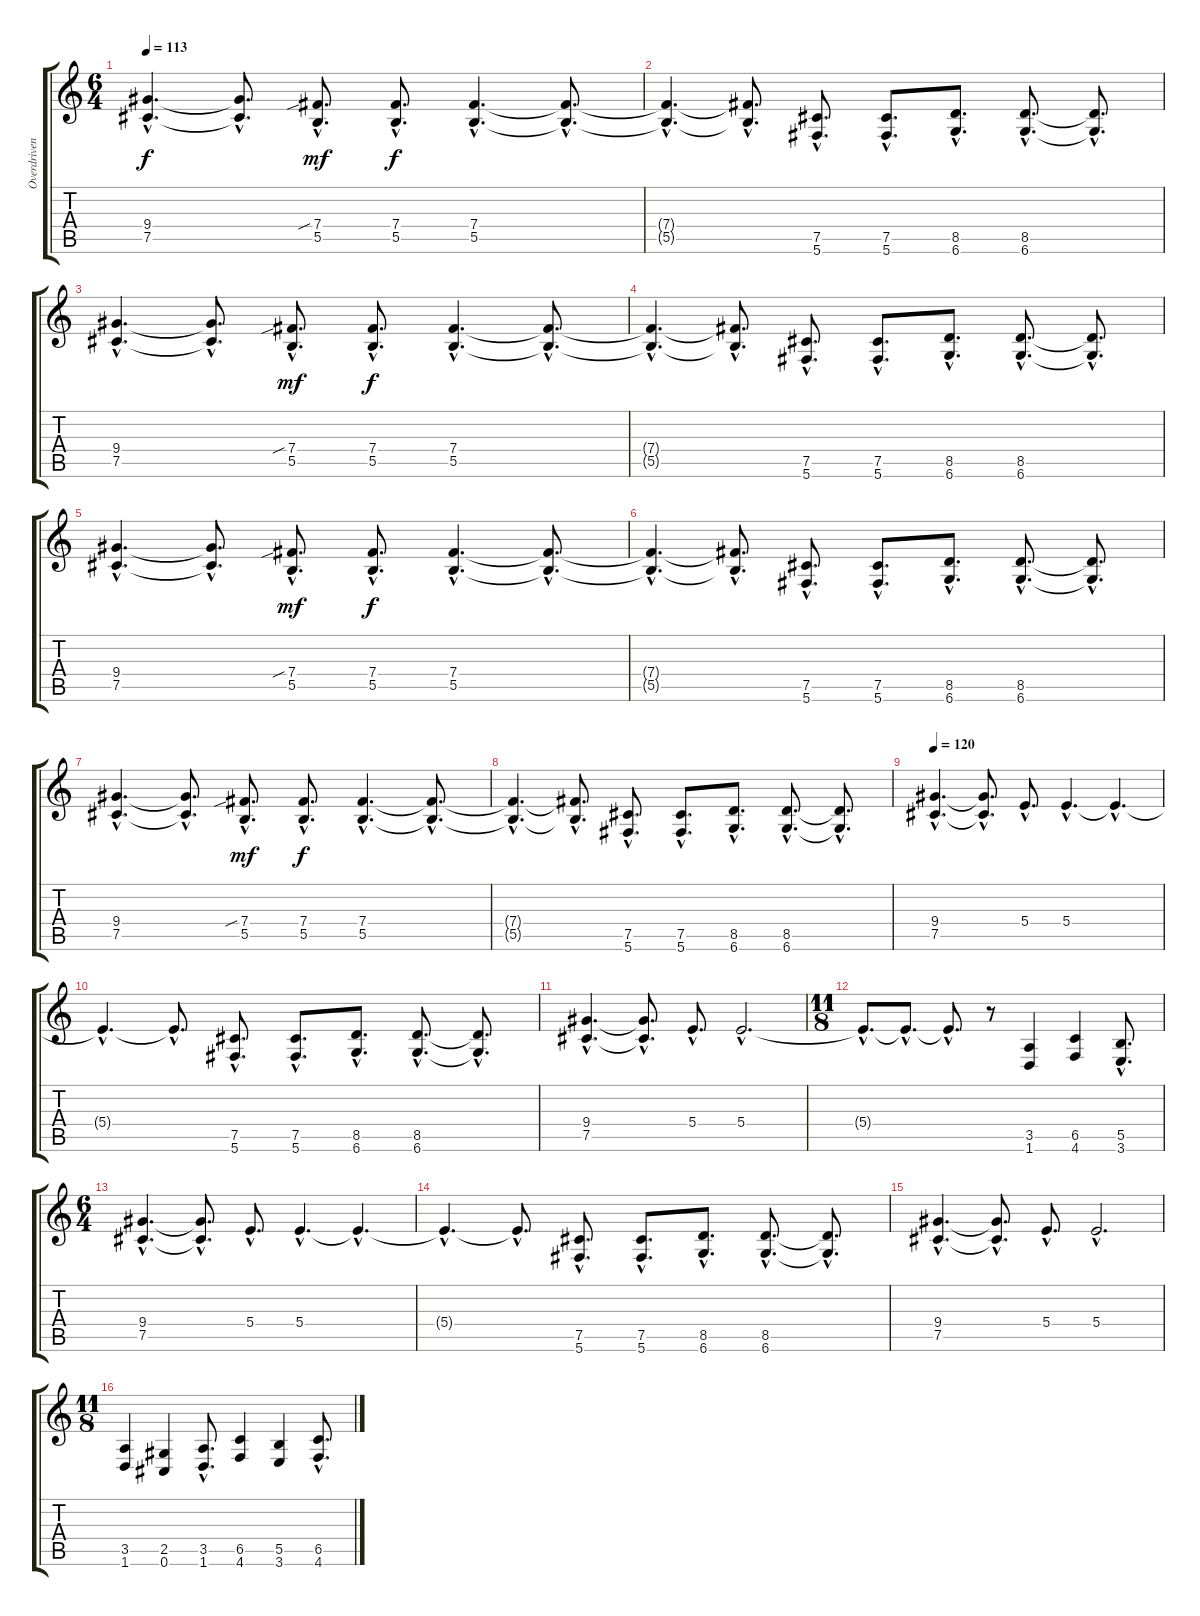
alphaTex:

\track ("Overdriven Guitar" "Overdriven") {instrument overdrivenguitar}
\staff {score tabs}
\tuning (Db4 Ab3 E3 B2 Gb2 Db2) {hide}
\ts (6 4)
\section ("" "")
\tempo 113
\clef g2
\ks c
(9.4{hac} 7.5{hac}).4{d dy f} (9.4{hac t} 7.5{hac t}).8{d} (7.4{sib hac} 5.5{hac}).8{d dy mf} (7.4{hac} 5.5{hac}).8{d dy f} (7.4{hac} 5.5{hac}).4{d} (7.4{hac t} 5.5{hac t}).8{d} |
(7.4{hac t} 5.5{hac t}).4{d} (7.4{hac t} 5.5{hac t}).8{d} (7.5{hac} 5.6{hac}).8{d} (7.5{hac} 5.6{hac}).8{d} (8.5{hac} 6.6{hac}).8{d} (8.5{hac} 6.6{hac}).8{d} (8.5{hac t} 6.6{hac t}).8{d} |
(9.4{hac} 7.5{hac}).4{d} (9.4{hac t} 7.5{hac t}).8{d} (7.4{sib hac} 5.5{hac}).8{d dy mf} (7.4{hac} 5.5{hac}).8{d dy f} (7.4{hac} 5.5{hac}).4{d} (7.4{hac t} 5.5{hac t}).8{d} |
(7.4{hac t} 5.5{hac t}).4{d} (7.4{hac t} 5.5{hac t}).8{d} (7.5{hac} 5.6{hac}).8{d} (7.5{hac} 5.6{hac}).8{d} (8.5{hac} 6.6{hac}).8{d} (8.5{hac} 6.6{hac}).8{d} (8.5{hac t} 6.6{hac t}).8{d} |
(9.4{hac} 7.5{hac}).4{d} (9.4{hac t} 7.5{hac t}).8{d} (7.4{sib hac} 5.5{hac}).8{d dy mf} (7.4{hac} 5.5{hac}).8{d dy f} (7.4{hac} 5.5{hac}).4{d} (7.4{hac t} 5.5{hac t}).8{d} |
(7.4{hac t} 5.5{hac t}).4{d} (7.4{hac t} 5.5{hac t}).8{d} (7.5{hac} 5.6{hac}).8{d} (7.5{hac} 5.6{hac}).8{d} (8.5{hac} 6.6{hac}).8{d} (8.5{hac} 6.6{hac}).8{d} (8.5{hac t} 6.6{hac t}).8{d} |
(9.4{hac} 7.5{hac}).4{d} (9.4{hac t} 7.5{hac t}).8{d} (7.4{sib hac} 5.5{hac}).8{d dy mf} (7.4{hac} 5.5{hac}).8{d dy f} (7.4{hac} 5.5{hac}).4{d} (7.4{hac t} 5.5{hac t}).8{d} |
(7.4{hac t} 5.5{hac t}).4{d} (7.4{hac t} 5.5{hac t}).8{d} (7.5{hac} 5.6{hac}).8{d} (7.5{hac} 5.6{hac}).8{d} (8.5{hac} 6.6{hac}).8{d} (8.5{hac} 6.6{hac}).8{d} (8.5{hac t} 6.6{hac t}).8{d} |
\section ("" "")
\tempo 120
(9.4{hac} 7.5{hac}).4{d} (9.4{hac t} 7.5{hac t}).8{d} 5.4{hac}.8{d} 5.4{hac}.4{d} 5.4{hac t}.4{d} |
5.4{hac t}.4{d} 5.4{hac t}.8{d} (7.5{hac} 5.6{hac}).8{d} (7.5{hac} 5.6{hac}).8{d} (8.5{hac} 6.6{hac}).8{d} (8.5{hac} 6.6{hac}).8{d} (8.5{hac t} 6.6{hac t}).8{d} |
(9.4{hac} 7.5{hac}).4{d} (9.4{hac t} 7.5{hac t}).8{d} 5.4{hac}.8{d} 5.4{hac}.2{d} |
\ts (11 8)
5.4{hac t}.8{d} 5.4{hac t}.8{d} 5.4{hac t}.8{d} r.8 (3.5 1.6).4 (6.5 4.6).4 (5.5{hac} 3.6{hac}).8{d} |
\ts (6 4)
(9.4{hac} 7.5{hac}).4{d} (9.4{hac t} 7.5{hac t}).8{d} 5.4{hac}.8{d} 5.4{hac}.4{d} 5.4{hac t}.4{d} |
5.4{hac t}.4{d} 5.4{hac t}.8{d} (7.5{hac} 5.6{hac}).8{d} (7.5{hac} 5.6{hac}).8{d} (8.5{hac} 6.6{hac}).8{d} (8.5{hac} 6.6{hac}).8{d} (8.5{hac t} 6.6{hac t}).8{d} |
(9.4{hac} 7.5{hac}).4{d} (9.4{hac t} 7.5{hac t}).8{d} 5.4{hac}.8{d} 5.4{hac}.2{d} |
\ts (11 8)
(3.5 1.6).4 (2.5 0.6).4 (3.5{hac} 1.6{hac}).8{d} (6.5 4.6).4 (5.5 3.6).4 (6.5{hac} 4.6{hac}).8{d}
